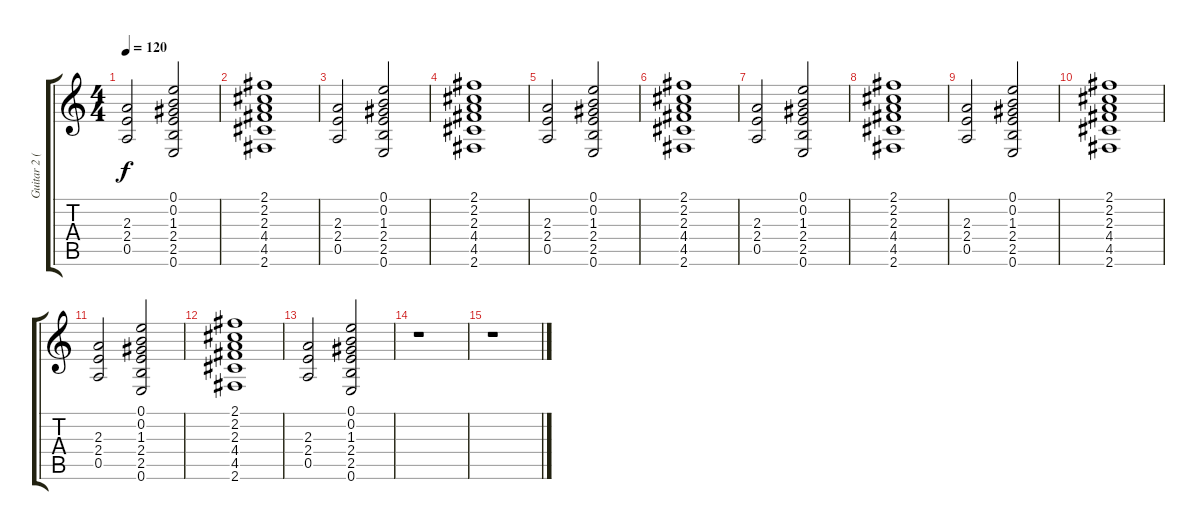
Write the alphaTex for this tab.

\track ("Guitar 2 (Backing)" "Guitar 2 (") {instrument acousticguitarnylon}
\staff {score tabs}
\tuning (E4 B3 G3 D3 A2 E2) {hide}
\ts (4 4)
\tempo 120
\clef g2
\ks c
(2.3 2.4 0.5).2{dy f} (0.1 0.2 1.3 2.4 2.5 0.6).2 |
(2.1 2.2 2.3 4.4 4.5 2.6).1 |
(2.3 2.4 0.5).2 (0.1 0.2 1.3 2.4 2.5 0.6).2 |
(2.1 2.2 2.3 4.4 4.5 2.6).1 |
(2.3 2.4 0.5).2 (0.1 0.2 1.3 2.4 2.5 0.6).2 |
(2.1 2.2 2.3 4.4 4.5 2.6).1 |
(2.3 2.4 0.5).2 (0.1 0.2 1.3 2.4 2.5 0.6).2 |
(2.1 2.2 2.3 4.4 4.5 2.6).1 |
(2.3 2.4 0.5).2 (0.1 0.2 1.3 2.4 2.5 0.6).2 |
(2.1 2.2 2.3 4.4 4.5 2.6).1 |
(2.3 2.4 0.5).2 (0.1 0.2 1.3 2.4 2.5 0.6).2 |
(2.1 2.2 2.3 4.4 4.5 2.6).1 |
(2.3 2.4 0.5).2 (0.1 0.2 1.3 2.4 2.5 0.6).2 |
r.1 |
r.1
